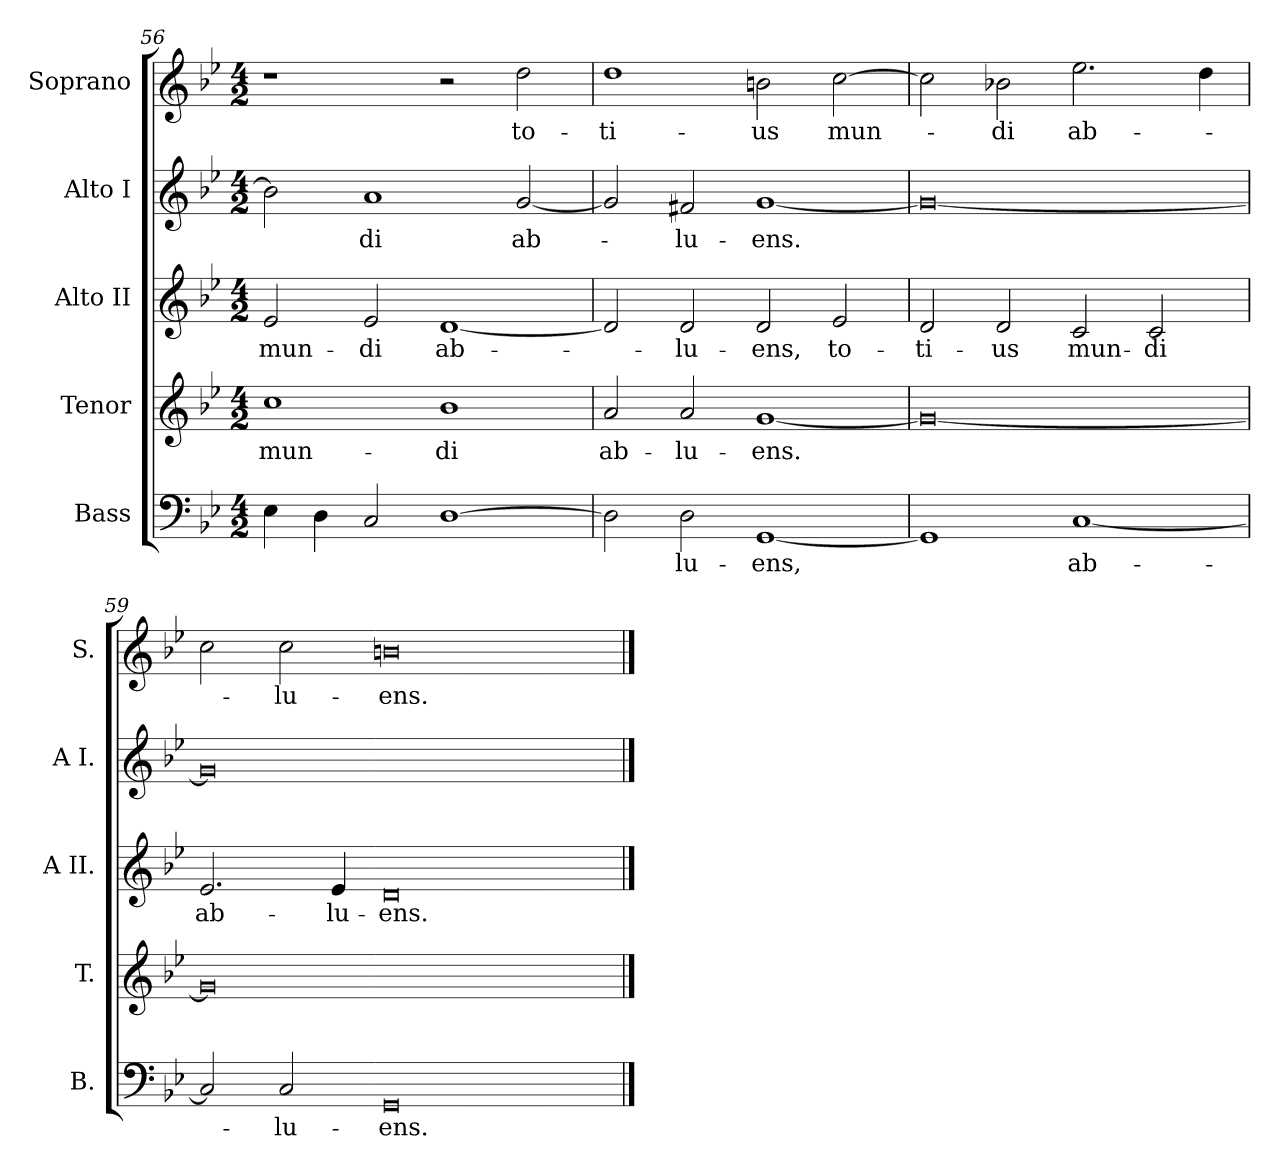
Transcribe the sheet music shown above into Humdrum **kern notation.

**kern	**text	**kern	**text	**kern	**text	**kern	**text	**kern	**text
*part5	*part5	*part4	*part4	*part3	*part3	*part2	*part2	*part1	*part1
*staff5	*staff5	*staff4	*staff4	*staff3	*staff3	*staff2	*staff2	*staff1	*staff1
*I"Bass	*	*I"Tenor	*	*I"Alto II	*	*I"Alto I	*	*I"Soprano	*
*I'B.	*	*I'T.	*	*I'A II.	*	*I'A I.	*	*I'S.	*
*clefF4	*	*clefG2	*	*clefG2	*	*clefG2	*	*clefG2	*
*	*	*ITrd7c12	*	*	*	*	*	*	*
*k[b-e-]	*	*k[b-e-]	*	*k[b-e-]	*	*k[b-e-]	*	*k[b-e-]	*
*B-:	*	*B-:	*	*B-:	*	*B-:	*	*B-:	*
*M4/2	*	*M4/2	*	*M4/2	*	*M4/2	*	*M4/2	*
=56	=56	=56	=56	=56	=56	=56	=56	=56	=56
!	!	!	!LO:LY:b:color=#000000	!	!	!	!	!	!
!	!	!	!	!	!LO:LY:b:color=#000000	!	!	!	!
4E-i\	.	1ci	mun-	2e-i/	mun-	2b-i\]	.	1r	.
4Di\	.	.	.	.	.	.	.	.	.
!	!	!	!	!	!LO:LY:b:color=#000000	!	!	!	!
!	!	!	!	!	!	!	!LO:LY:b:color=#000000	!	!
2Ci/	.	.	.	2e-i/	-di	1ai	-di	.	.
!	!	!	!LO:LY:b:color=#000000	!	!	!	!	!	!
!	!	!	!	!	!LO:LY:b:color=#000000	!	!	!	!
[>1Di	.	1B-i	-di	[<1di	ab-	.	.	2r	.
!	!	!	!	!	!	!	!LO:LY:b:color=#000000	!	!
!	!	!	!	!	!	!	!	!	!LO:LY:b:color=#000000
.	.	.	.	.	.	[<2gi/	ab-	2ddi\	to-
=57	=57	=57	=57	=57	=57	=57	=57	=57	=57
!	!	!	!LO:LY:b:color=#000000	!	!	!	!	!	!
!	!	!	!	!	!	!	!	!	!LO:LY:b:color=#000000
2Di\]	.	2Ai/	ab-	2di/]	.	2gi/]	.	1ddi	-ti-
!	!LO:LY:b:color=#000000	!	!	!	!	!	!	!	!
!	!	!	!LO:LY:b:color=#000000	!	!	!	!	!	!
!	!	!	!	!	!LO:LY:b:color=#000000	!	!	!	!
!	!	!	!	!	!	!	!LO:LY:b:color=#000000	!	!
2Di\	-lu-	2Ai/	-lu-	2di/	-lu-	2f#Xi/	-lu-	.	.
!	!LO:LY:b:color=#000000	!	!	!	!	!	!	!	!
!	!	!	!LO:LY:b:color=#000000	!	!	!	!	!	!
!	!	!	!	!	!LO:LY:b:color=#000000	!	!	!	!
!	!	!	!	!	!	!	!LO:LY:b:color=#000000	!	!
!	!	!	!	!	!	!	!	!	!LO:LY:b:color=#000000
[<1GGi	-ens,	[<1Gi	-ens.	2di/	-ens,	[<1gi	-ens.	2bni\	-us
!	!	!	!	!	!LO:LY:b:color=#000000	!	!	!	!
!	!	!	!	!	!	!	!	!	!LO:LY:b:color=#000000
.	.	.	.	2e-i/	to-	.	.	[>2cci\	mun-
!!LO:LB:g=z
=58	=58	=58	=58	=58	=58	=58	=58	=58	=58
!	!	!	!	!	!LO:LY:b:color=#000000	!	!	!	!
1GGi]	.	0Gi_<	.	2di/	-ti-	0gi_<	.	2cci\]	.
!	!	!	!	!	!LO:LY:b:color=#000000	!	!	!	!
!	!	!	!	!	!	!	!	!	!LO:LY:b:color=#000000
.	.	.	.	2di/	-us	.	.	2b-Xi\	-di
!	!LO:LY:b:color=#000000	!	!	!	!	!	!	!	!
!	!	!	!	!	!LO:LY:b:color=#000000	!	!	!	!
!	!	!	!	!	!	!	!	!	!LO:LY:b:color=#000000
[<1Ci	ab-	.	.	2ci/	mun-	.	.	2.ee-i\	ab-
!	!	!	!	!	!LO:LY:b:color=#000000	!	!	!	!
.	.	.	.	2ci/	-di	.	.	.	.
.	.	.	.	.	.	.	.	4ddi\	.
=59	=59	=59	=59	=59	=59	=59	=59	=59	=59
!	!	!	!	!	!LO:LY:b:color=#000000	!	!	!	!
2Ci/]	.	0Gi]	.	2.e-i/	ab-	0gi]	.	2cci\	.
!	!LO:LY:b:color=#000000	!	!	!	!	!	!	!	!
!	!	!	!	!	!	!	!	!	!LO:LY:b:color=#000000
2Ci/	-lu-	.	.	.	.	.	.	2cci\	-lu-
!	!	!	!	!	!LO:LY:b:color=#000000	!	!	!	!
.	.	.	.	4e-i/	-lu-	.	.	.	.
!	!LO:LY:b:color=#000000	!	!	!	!	!	!	!	!
!	!	!	!	!	!LO:LY:b:color=#000000	!	!	!	!
!	!	!	!	!	!	!	!	!	!LO:LY:b:color=#000000
0GGi	-ens.	.	.	0di	-ens.	.	.	0bni	-ens.
.	.	1ryy	.	.	.	1ryy	.	.	.
==	==	==	==	==	==	==	==	==	==
*-	*-	*-	*-	*-	*-	*-	*-	*-	*-
